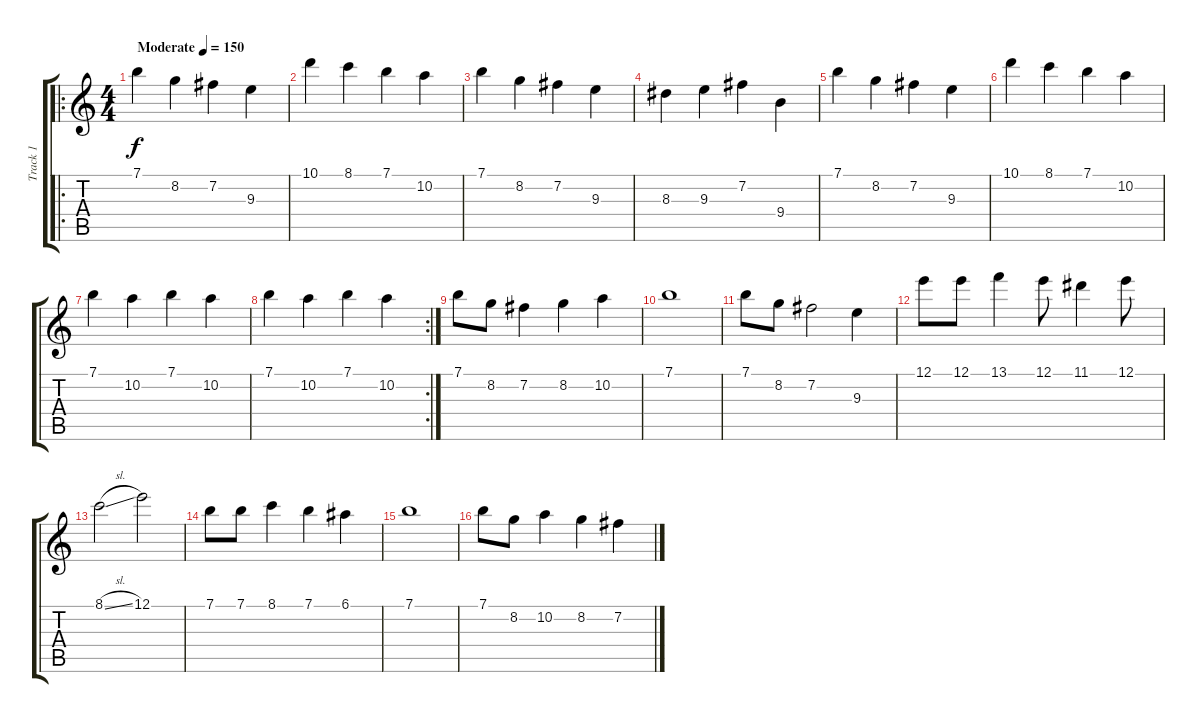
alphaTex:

\track ("Track 1" "Track 1") {instrument acousticguitarsteel}
\staff {score tabs}
\tuning (E4 B3 G3 D3 A2 E2) {hide}
\ro
\ts (4 4)
\tempo (150 "Moderate")
\clef g2
\ks c
7.1.4{dy f instrument acousticguitarsteel} 8.2.4 7.2.4 9.3.4 |
10.1.4 8.1.4 7.1.4 10.2.4 |
7.1.4 8.2.4 7.2.4 9.3.4 |
8.3.4 9.3.4 7.2.4 9.4.4 |
7.1.4 8.2.4 7.2.4 9.3.4 |
10.1.4 8.1.4 7.1.4 10.2.4 |
7.1.4 10.2.4 7.1.4 10.2.4 |
\rc 2
7.1.4 10.2.4 7.1.4 10.2.4 |
7.1.8 8.2.8 7.2.4 8.2.4 10.2.4 |
7.1.1 |
7.1.8 8.2.8 7.2.2 9.3.4 |
12.1.8 12.1.8 13.1.4 12.1.8 11.1.4 12.1.8 |
8.1{sl}.2 12.1.2 |
7.1.8 7.1.8 8.1.4 7.1.4 6.1.4 |
7.1.1 |
7.1.8 8.2.8 10.2.4 8.2.4 7.2.4
